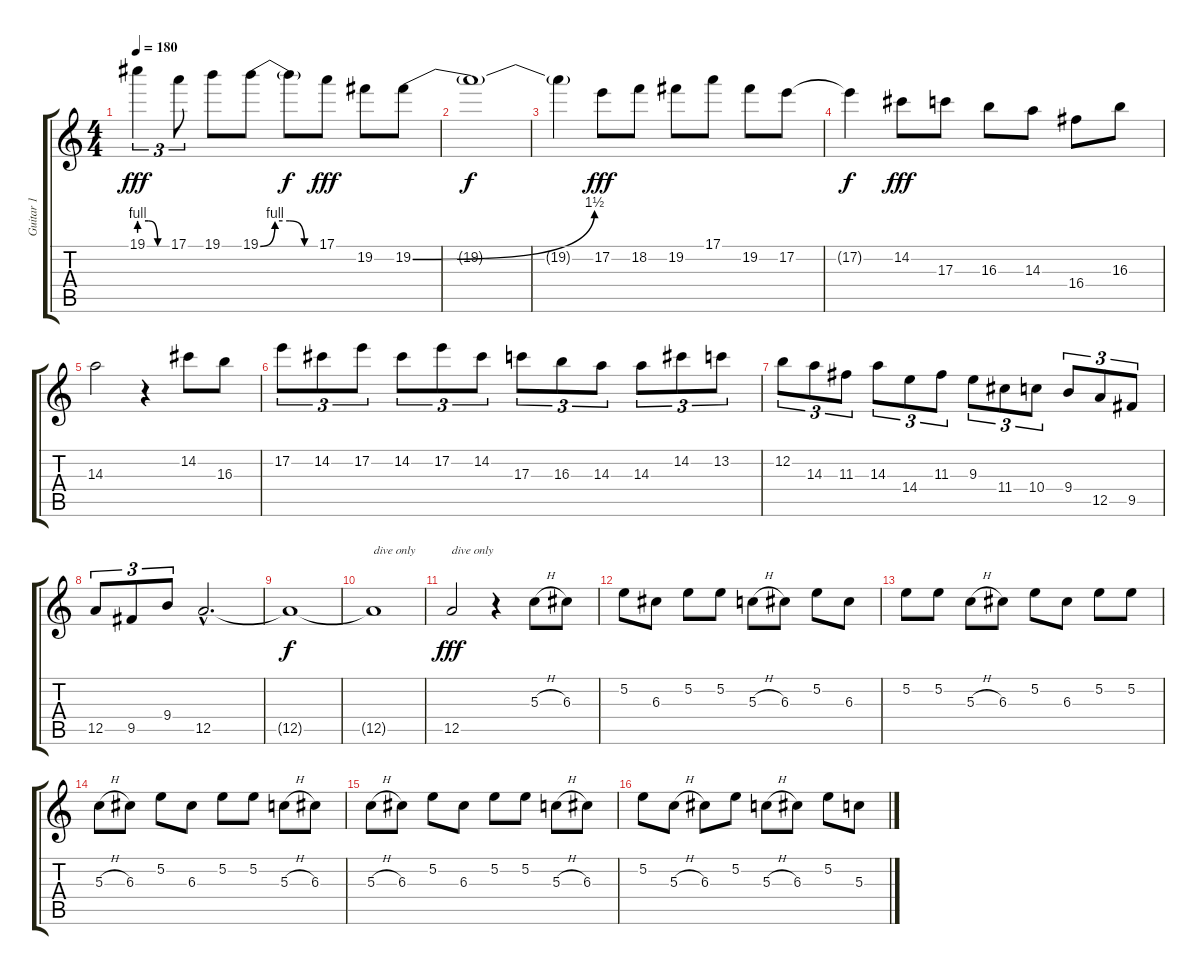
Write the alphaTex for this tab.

\track ("Guitar 1" "Guitar 1") {instrument distortionguitar}
\staff {score tabs}
\tuning (E4 B3 G3 D3 A2 E2) {hide}
\ts (4 4)
\tempo 180
\clef g2
\ks c
19.1{be (custom 0 4 20 4 40 0 60 0)}.4{tu (3 2) dy fff} 17.1.8{tu (3 2)} 19.1.8 19.1{be (custom 0 0 15 4 30 4 45 0 60 0)}.8 19.1{t}.8{dy f} 17.1.8{dy fff} 19.2.8 19.2{be (bend 0 0 60 6)}.8 |
19.2{t}.1{dy f} |
19.2{t}.4 17.2.8{dy fff} 18.2.8 19.2.8 17.1.8 19.2.8 17.2.8 |
17.2{t}.4{dy f} 14.2.8{dy fff} 17.3.8 16.3.8 14.3.8 16.4.8 16.3.8 |
14.3.2 r.4 14.2.8 16.3.8 |
17.2.8{tu (3 2)} 14.2.8{tu (3 2)} 17.2.8{tu (3 2)} 14.2.8{tu (3 2)} 17.2.8{tu (3 2)} 14.2.8{tu (3 2)} 17.3.8{tu (3 2)} 16.3.8{tu (3 2)} 14.3.8{tu (3 2)} 14.3.8{tu (3 2)} 14.2.8{tu (3 2)} 13.2.8{tu (3 2)} |
12.2.8{tu (3 2)} 14.3.8{tu (3 2)} 11.3.8{tu (3 2)} 14.3.8{tu (3 2)} 14.4.8{tu (3 2)} 11.3.8{tu (3 2)} 9.3.8{tu (3 2)} 11.4.8{tu (3 2)} 10.4.8{tu (3 2)} 9.4.8{tu (3 2)} 12.5.8{tu (3 2)} 9.5.8{tu (3 2)} |
12.5.8{tu (3 2)} 9.5.8{tu (3 2)} 9.4.8{tu (3 2)} 12.5{hac}.2{d} |
12.5{t}.1{dy f} |
12.5{t}.1{txt "dive only"} |
12.5.2{txt "dive only" dy fff} r.4 5.3{h}.8 6.3.8 |
5.2.8 6.3.8 5.2.8 5.2.8 5.3{h}.8 6.3.8 5.2.8 6.3.8 |
5.2.8 5.2.8 5.3{h}.8 6.3.8 5.2.8 6.3.8 5.2.8 5.2.8 |
5.3{h}.8 6.3.8 5.2.8 6.3.8 5.2.8 5.2.8 5.3{h}.8 6.3.8 |
5.3{h}.8 6.3.8 5.2.8 6.3.8 5.2.8 5.2.8 5.3{h}.8 6.3.8 |
5.2.8 5.3{h}.8 6.3.8 5.2.8 5.3{h}.8 6.3.8 5.2.8 5.3{h}.8
